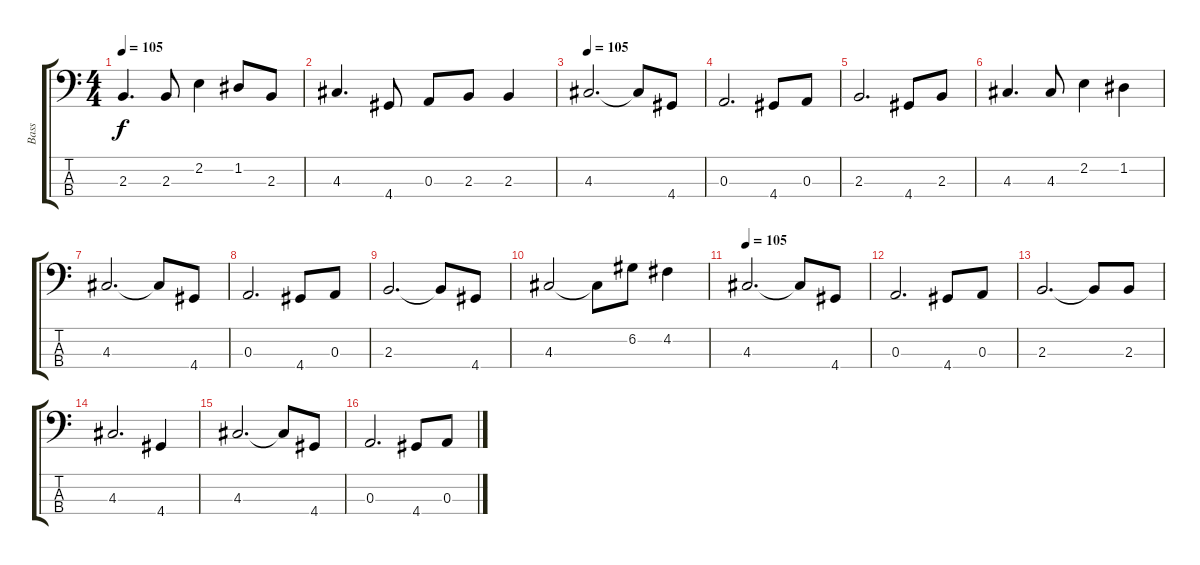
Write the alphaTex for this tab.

\track ("Bass" "Bass") {instrument electricbassfinger}
\staff {score tabs}
\tuning (G2 D2 A1 E1) {hide}
\ts (4 4)
\tempo 105
\clef f4
\ks c
2.3.4{d dy f} 2.3.8 2.2.4 1.2.8 2.3.8 |
4.3.4{d} 4.4.8 0.3.8 2.3.8 2.3.4 |
\tempo 105
4.3.2{d} 4.3{t}.8 4.4.8 |
0.3.2{d} 4.4.8 0.3.8 |
2.3.2{d} 4.4.8 2.3.8 |
4.3.4{d} 4.3.8 2.2.4 1.2.4 |
4.3.2{d} 4.3{t}.8 4.4.8 |
0.3.2{d} 4.4.8 0.3.8 |
2.3.2{d} 2.3{t}.8 4.4.8 |
4.3.2 4.3{t}.8 6.2.8 4.2.4 |
\tempo 105
4.3.2{d} 4.3{t}.8 4.4.8 |
0.3.2{d} 4.4.8 0.3.8 |
2.3.2{d} 2.3{t}.8 2.3.8 |
4.3.2{d} 4.4.4 |
4.3.2{d} 4.3{t}.8 4.4.8 |
0.3.2{d} 4.4.8 0.3.8
